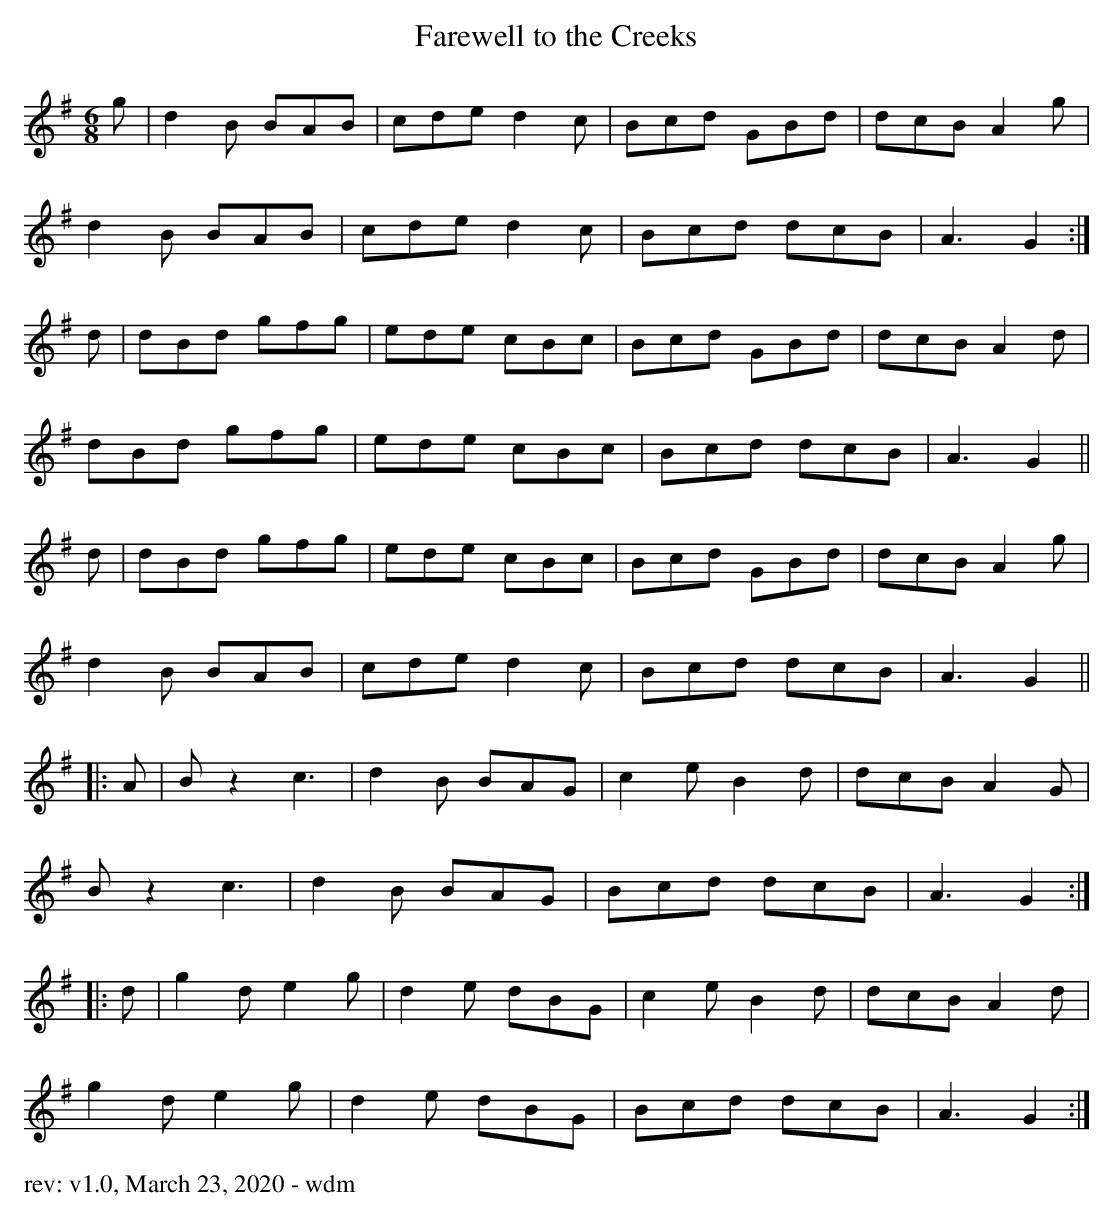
X:1
T: Farewell to the Creeks
M: 6/8
L: 1/8
K: G
   g | d2B BAB | cde d2c | Bcd GBd | dcB A2g|
       d2B BAB | cde d2c | Bcd dcB | A3  G2 :|
   d | dBd gfg | ede cBc | Bcd GBd | dcB A2d|
       dBd gfg | ede cBc | Bcd dcB | A3  G2 ||
   d | dBd gfg | ede cBc | Bcd GBd | dcB A2g|
       d2B BAB | cde d2c | Bcd dcB | A3  G2 ||
|: A | Bz2 c3  | d2B BAG | c2e B2d | dcB A2G|
       Bz2 c3  | d2B BAG | Bcd dcB | A3  G2 :|
|: d | g2d e2g | d2e dBG | c2e B2d | dcB A2d|
       g2d e2g | d2e dBG | Bcd dcB | A3  G2 :|
